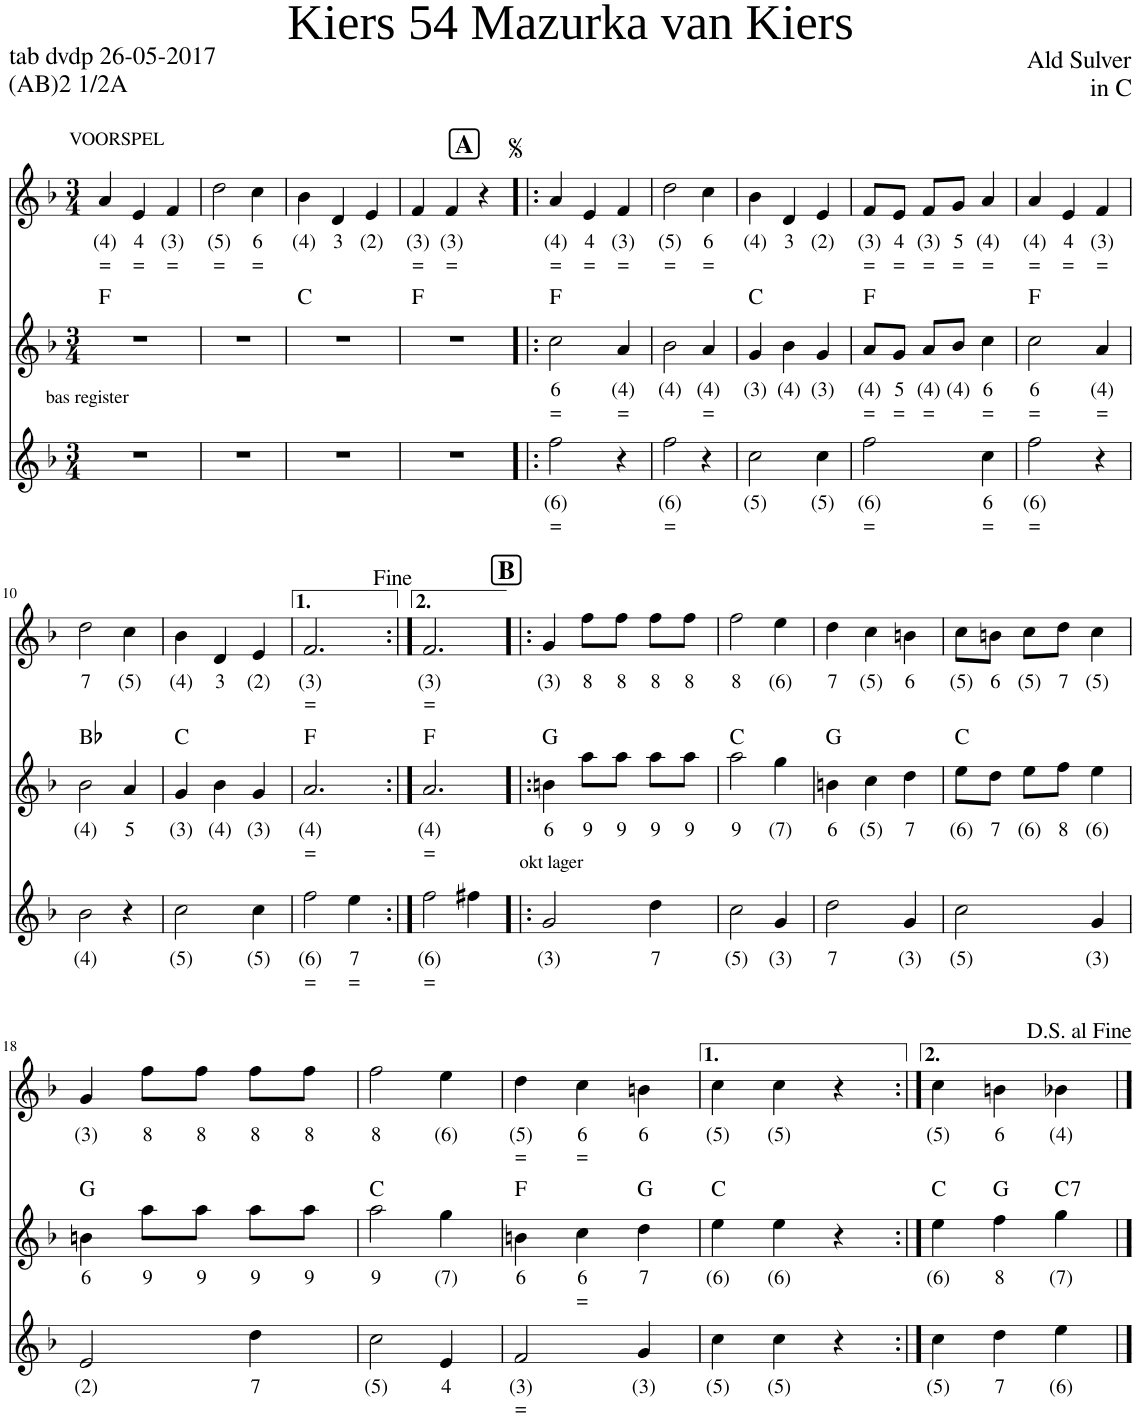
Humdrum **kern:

**kern	**text	**text	**kern	**text	**text	**harte	**kern	**text	**text
*part3	*part3	*part3	*part2	*part2	*part2	*part2	*part1	*part1	*part1
*staff3	*staff3	*staff3	*staff2	*staff2	*staff2	*	*staff1	*staff1	*staff1
*I"Bas	*	*	*I"Stem	*	*	*	*I"Voice	*	*
*clefG2	*	*	*clefG2	*	*	*	*clefG2	*	*
*k[b-]	*	*	*k[b-]	*	*	*	*k[b-]	*	*
*M3/4	*	*	*M3/4	*	*	*	*M3/4	*	*
=1	=1	=1	=1	=1	=1	=1	=1	=1	=1
!	!	!	!	!	!	!	!LO:TX:a:t=VOORSPEL	!	!
!LO:TX:a:t=bas register	!	!	!	!	!	!	!	!	!
!	!	!	!	!	!	!	!	!LO:LY:b	!LO:LY:b
2.r	.	.	2.r	.	.	F:maj	4a/	(4)	=
!	!	!	!	!	!	!	!	!LO:LY:b	!LO:LY:b
.	.	.	.	.	.	.	4e/	4	=
!	!	!	!	!	!	!	!	!LO:LY:b	!LO:LY:b
.	.	.	.	.	.	.	4f/	(3)	=
=2	=2	=2	=2	=2	=2	=2	=2	=2	=2
!	!	!	!	!	!	!	!	!LO:LY:b	!LO:LY:b
2.r	.	.	2.r	.	.	.	2dd\	(5)	=
!	!	!	!	!	!	!	!	!LO:LY:b	!LO:LY:b
.	.	.	.	.	.	.	4cc\	6	=
=3	=3	=3	=3	=3	=3	=3	=3	=3	=3
!	!	!	!	!	!	!	!	!LO:LY:b	!
2.r	.	.	2.r	.	.	C:maj	4b-\	(4)	.
!	!	!	!	!	!	!	!	!LO:LY:b	!
.	.	.	.	.	.	.	4d/	3	.
!	!	!	!	!	!	!	!	!LO:LY:b	!
.	.	.	.	.	.	.	4e/	(2)	.
=4	=4	=4	=4	=4	=4	=4	=4	=4	=4
!	!	!	!	!	!	!	!	!LO:LY:b	!LO:LY:b
2.r	.	.	2.r	.	.	F:maj	4f/	(3)	=
!	!	!	!	!	!	!	!	!LO:LY:b	!LO:LY:b
.	.	.	.	.	.	.	4f/	(3)	=
.	.	.	.	.	.	.	4r	.	.
!!LO:REH:place=s1:a:B:cj:fs=14:t=A
=5!|:	=5!|:	=5!|:	=5!|:	=5!|:	=5!|:	=5!|:	=5!|:	=5!|:	=5!|:
!	!LO:LY:b	!LO:LY:b	!	!LO:LY:b	!LO:LY:b	!	!	!LO:LY:b	!LO:LY:b
2ff\	(6)	=	2cc\	6	=	F:maj	4a/	(4)	=
!	!	!	!	!	!	!	!	!LO:LY:b	!LO:LY:b
.	.	.	.	.	.	.	4e/	4	=
!	!	!	!	!LO:LY:b	!LO:LY:b	!	!	!LO:LY:b	!LO:LY:b
4r	.	.	4a/	(4)	=	.	4f/	(3)	=
=6	=6	=6	=6	=6	=6	=6	=6	=6	=6
!	!LO:LY:b	!LO:LY:b	!	!LO:LY:b	!	!	!	!LO:LY:b	!LO:LY:b
2ff\	(6)	=	2b-\	(4)	.	.	2dd\	(5)	=
!	!	!	!	!LO:LY:b	!LO:LY:b	!	!	!LO:LY:b	!LO:LY:b
4r	.	.	4a/	(4)	=	.	4cc\	6	=
=7	=7	=7	=7	=7	=7	=7	=7	=7	=7
!	!LO:LY:b	!	!	!LO:LY:b	!	!	!	!LO:LY:b	!
2cc\	(5)	.	4g/	(3)	.	C:maj	4b-\	(4)	.
!	!	!	!	!LO:LY:b	!	!	!	!LO:LY:b	!
.	.	.	4b-\	(4)	.	.	4d/	3	.
!	!LO:LY:b	!	!	!LO:LY:b	!	!	!	!LO:LY:b	!
4cc\	(5)	.	4g/	(3)	.	.	4e/	(2)	.
=8	=8	=8	=8	=8	=8	=8	=8	=8	=8
!	!LO:LY:b	!LO:LY:b	!	!LO:LY:b	!LO:LY:b	!	!	!LO:LY:b	!LO:LY:b
2ff\	(6)	=	8a/L	(4)	=	F:maj	8f/L	(3)	=
!	!	!	!	!LO:LY:b	!LO:LY:b	!	!	!LO:LY:b	!LO:LY:b
.	.	.	8g/J	5	=	.	8e/J	4	=
!	!	!	!	!LO:LY:b	!LO:LY:b	!	!	!LO:LY:b	!LO:LY:b
.	.	.	8a/L	(4)	=	.	8f/L	(3)	=
!	!	!	!	!LO:LY:b	!	!	!	!LO:LY:b	!LO:LY:b
.	.	.	8b-/J	(4)	.	.	8g/J	5	=
!	!LO:LY:b	!LO:LY:b	!	!LO:LY:b	!LO:LY:b	!	!	!LO:LY:b	!LO:LY:b
4cc\	6	=	4cc\	6	=	.	4a/	(4)	=
=9	=9	=9	=9	=9	=9	=9	=9	=9	=9
!	!LO:LY:b	!LO:LY:b	!	!LO:LY:b	!LO:LY:b	!	!	!LO:LY:b	!LO:LY:b
2ff\	(6)	=	2cc\	6	=	F:maj	4a/	(4)	=
!	!	!	!	!	!	!	!	!LO:LY:b	!LO:LY:b
.	.	.	.	.	.	.	4e/	4	=
!	!	!	!	!LO:LY:b	!LO:LY:b	!	!	!LO:LY:b	!LO:LY:b
4r	.	.	4a/	(4)	=	.	4f/	(3)	=
!!LO:LB:g=z
=10	=10	=10	=10	=10	=10	=10	=10	=10	=10
!	!LO:LY:b	!	!	!LO:LY:b	!	!	!	!LO:LY:b	!
2b-\	(4)	.	2b-\	(4)	.	Bb:maj	2dd\	7	.
!	!	!	!	!LO:LY:b	!	!	!	!LO:LY:b	!
4r	.	.	4a/	5	.	.	4cc\	(5)	.
=11	=11	=11	=11	=11	=11	=11	=11	=11	=11
!	!LO:LY:b	!	!	!LO:LY:b	!	!	!	!LO:LY:b	!
2cc\	(5)	.	4g/	(3)	.	C:maj	4b-\	(4)	.
!	!	!	!	!LO:LY:b	!	!	!	!LO:LY:b	!
.	.	.	4b-\	(4)	.	.	4d/	3	.
!	!LO:LY:b	!	!	!LO:LY:b	!	!	!	!LO:LY:b	!
4cc\	(5)	.	4g/	(3)	.	.	4e/	(2)	.
=12	=12	=12	=12	=12	=12	=12	=12	=12	=12
!	!LO:LY:b	!LO:LY:b	!	!LO:LY:b	!LO:LY:b	!	!	!LO:LY:b	!LO:LY:b
2ff\	(6)	=	2.a/	(4)	=	F:maj	2.f/	(3)	=
!	!LO:LY:b	!LO:LY:b	!	!	!	!	!	!	!
4ee\	7	=	.	.	.	.	.	.	.
=13:|!	=13:|!	=13:|!	=13:|!	=13:|!	=13:|!	=13:|!	=13:|!	=13:|!	=13:|!
!	!LO:LY:b	!LO:LY:b	!	!LO:LY:b	!LO:LY:b	!	!	!LO:LY:b	!LO:LY:b
2ff\	(6)	=	2.a/	(4)	=	F:maj	2.f/	(3)	=
4ff#X\	.	.	.	.	.	.	.	.	.
!!LO:REH:place=s1:a:B:cj:fs=14:t=B
=14!|:	=14!|:	=14!|:	=14!|:	=14!|:	=14!|:	=14!|:	=14!|:	=14!|:	=14!|:
!LO:TX:a:t=okt lager	!	!	!	!	!	!	!	!	!
!	!LO:LY:b	!	!	!LO:LY:b	!	!	!	!LO:LY:b	!
2g/	(3)	.	4bn\	6	.	G:maj	4g/	(3)	.
!	!	!	!	!LO:LY:b	!	!	!	!LO:LY:b	!
.	.	.	8aa\L	9	.	.	8ff\L	8	.
!	!	!	!	!LO:LY:b	!	!	!	!LO:LY:b	!
.	.	.	8aa\J	9	.	.	8ff\J	8	.
!	!LO:LY:b	!	!	!LO:LY:b	!	!	!	!LO:LY:b	!
4dd\	7	.	8aa\L	9	.	.	8ff\L	8	.
!	!	!	!	!LO:LY:b	!	!	!	!LO:LY:b	!
.	.	.	8aa\J	9	.	.	8ff\J	8	.
=15	=15	=15	=15	=15	=15	=15	=15	=15	=15
!	!LO:LY:b	!	!	!LO:LY:b	!	!	!	!LO:LY:b	!
2cc\	(5)	.	2aa\	9	.	C:maj	2ff\	8	.
!	!LO:LY:b	!	!	!LO:LY:b	!	!	!	!LO:LY:b	!
4g/	(3)	.	4gg\	(7)	.	.	4ee\	(6)	.
=16	=16	=16	=16	=16	=16	=16	=16	=16	=16
!	!LO:LY:b	!	!	!LO:LY:b	!	!	!	!LO:LY:b	!
2dd\	7	.	4bn\	6	.	G:maj	4dd\	7	.
!	!	!	!	!LO:LY:b	!	!	!	!LO:LY:b	!
.	.	.	4cc\	(5)	.	.	4cc\	(5)	.
!	!LO:LY:b	!	!	!LO:LY:b	!	!	!	!LO:LY:b	!
4g/	(3)	.	4dd\	7	.	.	4bn\	6	.
=17	=17	=17	=17	=17	=17	=17	=17	=17	=17
!	!LO:LY:b	!	!	!LO:LY:b	!	!	!	!LO:LY:b	!
2cc\	(5)	.	8ee\L	(6)	.	C:maj	8cc\L	(5)	.
!	!	!	!	!LO:LY:b	!	!	!	!LO:LY:b	!
.	.	.	8dd\J	7	.	.	8bn\J	6	.
!	!	!	!	!LO:LY:b	!	!	!	!LO:LY:b	!
.	.	.	8ee\L	(6)	.	.	8cc\L	(5)	.
!	!	!	!	!LO:LY:b	!	!	!	!LO:LY:b	!
.	.	.	8ff\J	8	.	.	8dd\J	7	.
!	!LO:LY:b	!	!	!LO:LY:b	!	!	!	!LO:LY:b	!
4g/	(3)	.	4ee\	(6)	.	.	4cc\	(5)	.
!!LO:LB:g=z
=18	=18	=18	=18	=18	=18	=18	=18	=18	=18
!	!LO:LY:b	!	!	!LO:LY:b	!	!	!	!LO:LY:b	!
2e/	(2)	.	4bn\	6	.	G:maj	4g/	(3)	.
!	!	!	!	!LO:LY:b	!	!	!	!LO:LY:b	!
.	.	.	8aa\L	9	.	.	8ff\L	8	.
!	!	!	!	!LO:LY:b	!	!	!	!LO:LY:b	!
.	.	.	8aa\J	9	.	.	8ff\J	8	.
!	!LO:LY:b	!	!	!LO:LY:b	!	!	!	!LO:LY:b	!
4dd\	7	.	8aa\L	9	.	.	8ff\L	8	.
!	!	!	!	!LO:LY:b	!	!	!	!LO:LY:b	!
.	.	.	8aa\J	9	.	.	8ff\J	8	.
=19	=19	=19	=19	=19	=19	=19	=19	=19	=19
!	!LO:LY:b	!	!	!LO:LY:b	!	!	!	!LO:LY:b	!
2cc\	(5)	.	2aa\	9	.	C:maj	2ff\	8	.
!	!LO:LY:b	!	!	!LO:LY:b	!	!	!	!LO:LY:b	!
4e/	4	.	4gg\	(7)	.	.	4ee\	(6)	.
=20	=20	=20	=20	=20	=20	=20	=20	=20	=20
!	!LO:LY:b	!LO:LY:b	!	!LO:LY:b	!	!	!	!LO:LY:b	!LO:LY:b
2f/	(3)	=	4bn\	6	.	F:maj	4dd\	(5)	=
!	!	!	!	!LO:LY:b	!LO:LY:b	!	!	!LO:LY:b	!LO:LY:b
.	.	.	4cc\	6	=	.	4cc\	6	=
!	!LO:LY:b	!	!	!LO:LY:b	!	!	!	!LO:LY:b	!
4g/	(3)	.	4dd\	7	.	G:maj	4bn\	6	.
=21	=21	=21	=21	=21	=21	=21	=21	=21	=21
!	!LO:LY:b	!	!	!LO:LY:b	!	!	!	!LO:LY:b	!
4cc\	(5)	.	4ee\	(6)	.	C:maj	4cc\	(5)	.
!	!LO:LY:b	!	!	!LO:LY:b	!	!	!	!LO:LY:b	!
4cc\	(5)	.	4ee\	(6)	.	.	4cc\	(5)	.
4r	.	.	4r	.	.	.	4r	.	.
=22:|!	=22:|!	=22:|!	=22:|!	=22:|!	=22:|!	=22:|!	=22:|!	=22:|!	=22:|!
!	!LO:LY:b	!	!	!LO:LY:b	!	!	!	!LO:LY:b	!
4cc\	(5)	.	4ee\	(6)	.	C:maj	4cc\	(5)	.
!	!LO:LY:b	!	!	!LO:LY:b	!	!	!	!LO:LY:b	!
4dd\	7	.	4ff\	8	.	G:maj	4bn\	6	.
!	!LO:LY:b	!	!	!LO:LY:b	!	!LO:H:kt=7	!	!LO:LY:b	!
4ee\	(6)	.	4gg\	(7)	.	C:7	4b-X\	(4)	.
==	==	==	==	==	==	==	==	==	==
*-	*-	*-	*-	*-	*-	*-	*-	*-	*-
